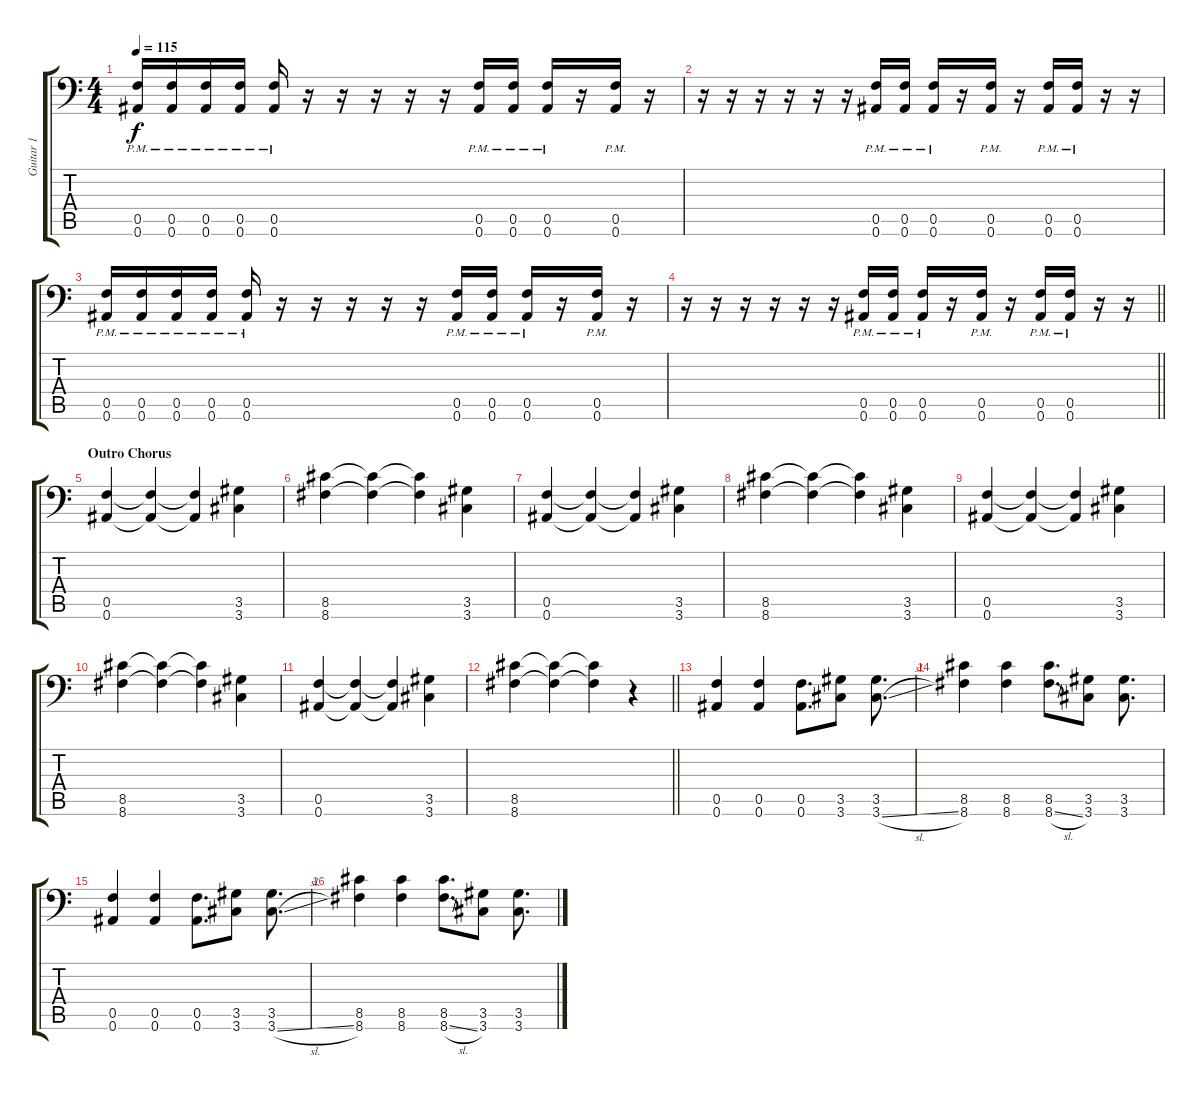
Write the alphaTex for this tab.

\track ("Guitar 1" "Guitar 1") {instrument distortionguitar}
\staff {score tabs}
\tuning (C4 G3 Eb3 Bb2 F2 Bb1) {hide}
\ts (4 4)
\tempo 115
\clef f4
\ks c
(0.5{pm} 0.6{pm}).16{dy f} (0.5{pm} 0.6{pm}).16 (0.5{pm} 0.6{pm}).16 (0.5{pm} 0.6{pm}).16 (0.5{pm} 0.6{pm}).16 r.16 r.16 r.16 r.16 r.16 (0.5{pm} 0.6{pm}).16 (0.5{pm} 0.6{pm}).16 (0.5{pm} 0.6{pm}).16 r.16 (0.5{pm} 0.6{pm}).16 r.16 |
r.16 r.16 r.16 r.16 r.16 r.16 (0.5{pm} 0.6{pm}).16 (0.5{pm} 0.6{pm}).16 (0.5{pm} 0.6{pm}).16 r.16 (0.5{pm} 0.6{pm}).16 r.16 (0.5{pm} 0.6{pm}).16 (0.5{pm} 0.6{pm}).16 r.16 r.16 |
(0.5{pm} 0.6{pm}).16 (0.5{pm} 0.6{pm}).16 (0.5{pm} 0.6{pm}).16 (0.5{pm} 0.6{pm}).16 (0.5{pm} 0.6{pm}).16 r.16 r.16 r.16 r.16 r.16 (0.5{pm} 0.6{pm}).16 (0.5{pm} 0.6{pm}).16 (0.5{pm} 0.6{pm}).16 r.16 (0.5{pm} 0.6{pm}).16 r.16 |
\barLineRight lightlight
r.16 r.16 r.16 r.16 r.16 r.16 (0.5{pm} 0.6{pm}).16 (0.5{pm} 0.6{pm}).16 (0.5{pm} 0.6{pm}).16 r.16 (0.5{pm} 0.6{pm}).16 r.16 (0.5{pm} 0.6{pm}).16 (0.5{pm} 0.6{pm}).16 r.16 r.16 |
\section ("" "Outro Chorus")
(0.5 0.6).4 (0.5{t} 0.6{t}).4 (0.5{t} 0.6{t}).4 (3.5 3.6).4 |
(8.5 8.6).4 (8.5{t} 8.6{t}).4 (8.5{t} 8.6{t}).4 (3.5 3.6).4 |
(0.5 0.6).4 (0.5{t} 0.6{t}).4 (0.5{t} 0.6{t}).4 (3.5 3.6).4 |
(8.5 8.6).4 (8.5{t} 8.6{t}).4 (8.5{t} 8.6{t}).4 (3.5 3.6).4 |
(0.5 0.6).4 (0.5{t} 0.6{t}).4 (0.5{t} 0.6{t}).4 (3.5 3.6).4 |
(8.5 8.6).4 (8.5{t} 8.6{t}).4 (8.5{t} 8.6{t}).4 (3.5 3.6).4 |
(0.5 0.6).4 (0.5{t} 0.6{t}).4 (0.5{t} 0.6{t}).4 (3.5 3.6).4 |
\barLineRight lightlight
(8.5 8.6).4 (8.5{t} 8.6{t}).4 (8.5{t} 8.6{t}).4 r.4 |
\section ("" "")
(0.5 0.6).4 (0.5 0.6).4 (0.5 0.6).8{d} (3.5 3.6).8 (3.5 3.6{sl}).8{d} |
(8.5 8.6).4 (8.5 8.6).4 (8.5 8.6{sl}).8{d} (3.5 3.6).8 (3.5 3.6).8{d} |
(0.5 0.6).4 (0.5 0.6).4 (0.5 0.6).8{d} (3.5 3.6).8 (3.5 3.6{sl}).8{d} |
(8.5 8.6).4 (8.5 8.6).4 (8.5 8.6{sl}).8{d} (3.5 3.6).8 (3.5 3.6).8{d}
